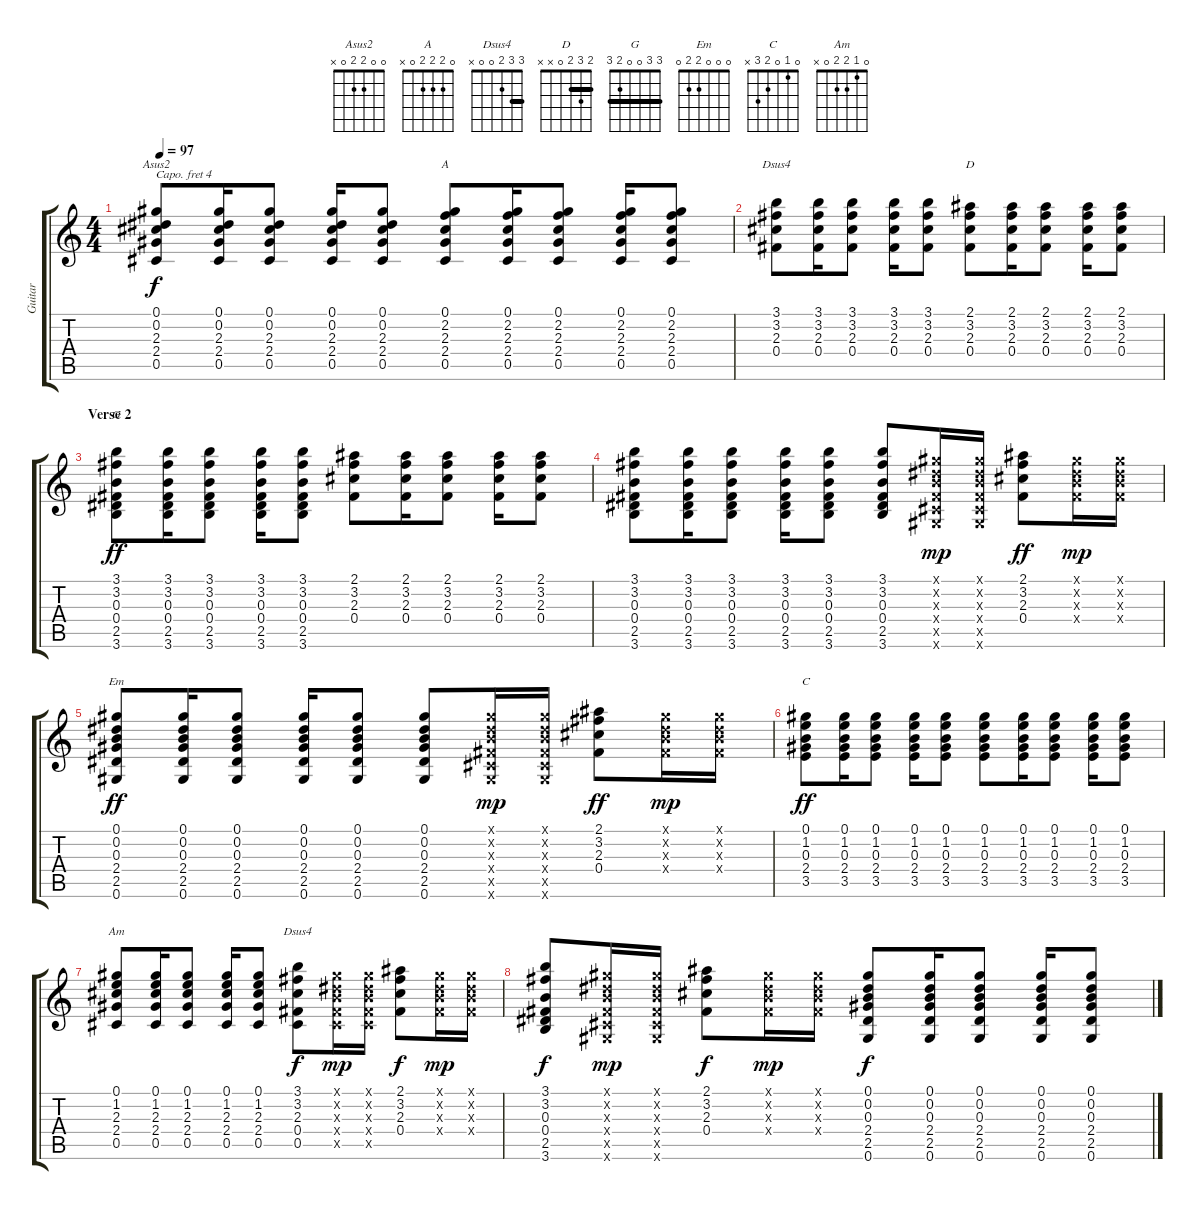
\track ("Guitar" "Guitar") {instrument acousticguitarsteel}
\staff {score tabs}
\capo 4
\tuning (E4 B3 G3 D3 A2 E2) {hide}
\chord ("Asus2" 0 0 2 2 0 x)
\chord ("A" 0 2 2 2 0 x)
\chord ("Dsus4" 3 3 2 0 x x) {barre 3}
\chord ("D" 2 3 2 0 x x) {barre 2}
\chord ("G" 3 3 0 0 2 3) {barre 3}
\chord ("Em" 0 0 0 2 2 0)
\chord ("C" 0 1 0 2 3 x)
\chord ("Am" 0 1 2 2 0 x)
\chord ("Dsus4" 3 3 2 0 0 x) {barre 3}
\ts (4 4)
\tempo 97
\clef g2
\ks c
(0.1 0.2 2.3 2.4 0.5).8{ch "Asus2" dy f} (0.1 0.2 2.3 2.4 0.5).16 (0.1 0.2 2.3 2.4 0.5).8 (0.1 0.2 2.3 2.4 0.5).16 (0.1 0.2 2.3 2.4 0.5).8 (0.1 2.2 2.3 2.4 0.5).8{ch "A"} (0.1 2.2 2.3 2.4 0.5).16 (0.1 2.2 2.3 2.4 0.5).8 (0.1 2.2 2.3 2.4 0.5).16 (0.1 2.2 2.3 2.4 0.5).8 |
(3.1 3.2 2.3 0.4).8{ch "Dsus4"} (3.1 3.2 2.3 0.4).16 (3.1 3.2 2.3 0.4).8 (3.1 3.2 2.3 0.4).16 (3.1 3.2 2.3 0.4).8 (2.1 3.2 2.3 0.4).8{ch "D"} (2.1 3.2 2.3 0.4).16 (2.1 3.2 2.3 0.4).8 (2.1 3.2 2.3 0.4).16 (2.1 3.2 2.3 0.4).8 |
\section ("" "Verse 2")
(3.1 3.2 0.3 0.4 2.5 3.6).8{ch "G" dy ff} (3.1 3.2 0.3 0.4 2.5 3.6).16 (3.1 3.2 0.3 0.4 2.5 3.6).8 (3.1 3.2 0.3 0.4 2.5 3.6).16 (3.1 3.2 0.3 0.4 2.5 3.6).8 (2.1 3.2 2.3 0.4).8 (2.1 3.2 2.3 0.4).16 (2.1 3.2 2.3 0.4).8 (2.1 3.2 2.3 0.4).16 (2.1 3.2 2.3 0.4).8 |
(3.1 3.2 0.3 0.4 2.5 3.6).8 (3.1 3.2 0.3 0.4 2.5 3.6).16 (3.1 3.2 0.3 0.4 2.5 3.6).8 (3.1 3.2 0.3 0.4 2.5 3.6).16 (3.1 3.2 0.3 0.4 2.5 3.6).8 (3.1 3.2 0.3 0.4 2.5 3.6).8 (0.1{x} 0.2{x} 0.3{x} 0.4{x} 0.5{x} 0.6{x}).16{dy mp} (0.1{x} 0.2{x} 0.3{x} 0.4{x} 0.5{x} 0.6{x}).16 (2.1 3.2 2.3 0.4).8{dy ff} (0.1{x} 0.2{x} 0.3{x} 0.4{x}).16{dy mp} (0.1{x} 0.2{x} 0.3{x} 0.4{x}).16 |
(0.1 0.2 0.3 2.4 2.5 0.6).8{ch "Em" dy ff} (0.1 0.2 0.3 2.4 2.5 0.6).16 (0.1 0.2 0.3 2.4 2.5 0.6).8 (0.1 0.2 0.3 2.4 2.5 0.6).16 (0.1 0.2 0.3 2.4 2.5 0.6).8 (0.1 0.2 0.3 2.4 2.5 0.6).8 (0.1{x} 0.2{x} 0.3{x} 0.4{x} 0.5{x} 0.6{x}).16{dy mp} (0.1{x} 0.2{x} 0.3{x} 0.4{x} 0.5{x} 0.6{x}).16 (2.1 3.2 2.3 0.4).8{dy ff} (0.1{x} 0.2{x} 0.3{x} 0.4{x}).16{dy mp} (0.1{x} 0.2{x} 0.3{x} 0.4{x}).16 |
(0.1 1.2 0.3 2.4 3.5).8{ch "C" dy ff} (0.1 1.2 0.3 2.4 3.5).16 (0.1 1.2 0.3 2.4 3.5).8 (0.1 1.2 0.3 2.4 3.5).16 (0.1 1.2 0.3 2.4 3.5).8 (0.1 1.2 0.3 2.4 3.5).8 (0.1 1.2 0.3 2.4 3.5).16 (0.1 1.2 0.3 2.4 3.5).8 (0.1 1.2 0.3 2.4 3.5).16 (0.1 1.2 0.3 2.4 3.5).8 |
(0.1 1.2 2.3 2.4 0.5).8{ch "Am"} (0.1 1.2 2.3 2.4 0.5).16 (0.1 1.2 2.3 2.4 0.5).8 (0.1 1.2 2.3 2.4 0.5).16 (0.1 1.2 2.3 2.4 0.5).8 (3.1 3.2 2.3 0.4 0.5).8{ch "Dsus4" dy f} (0.1{x} 0.2{x} 0.3{x} 0.4{x} 0.5{x}).16{dy mp} (0.1{x} 0.2{x} 0.3{x} 0.4{x} 0.5{x}).16 (2.1 3.2 2.3 0.4).8{dy f} (0.1{x} 0.2{x} 0.3{x} 0.4{x}).16{dy mp} (0.1{x} 0.2{x} 0.3{x} 0.4{x}).16 |
(3.1 3.2 0.3 0.4 2.5 3.6).8{dy f} (0.1{x} 0.2{x} 0.3{x} 0.4{x} 0.5{x} 0.6{x}).16{dy mp} (0.1{x} 0.2{x} 0.3{x} 0.4{x} 0.5{x} 0.6{x}).16 (2.1 3.2 2.3 0.4).8{dy f} (0.1{x} 0.2{x} 0.3{x} 0.4{x}).16{dy mp} (0.1{x} 0.2{x} 0.3{x} 0.4{x}).16 (0.1 0.2 0.3 2.4 2.5 0.6).8{dy f} (0.1 0.2 0.3 2.4 2.5 0.6).16 (0.1 0.2 0.3 2.4 2.5 0.6).8 (0.1 0.2 0.3 2.4 2.5 0.6).16 (0.1 0.2 0.3 2.4 2.5 0.6).8
